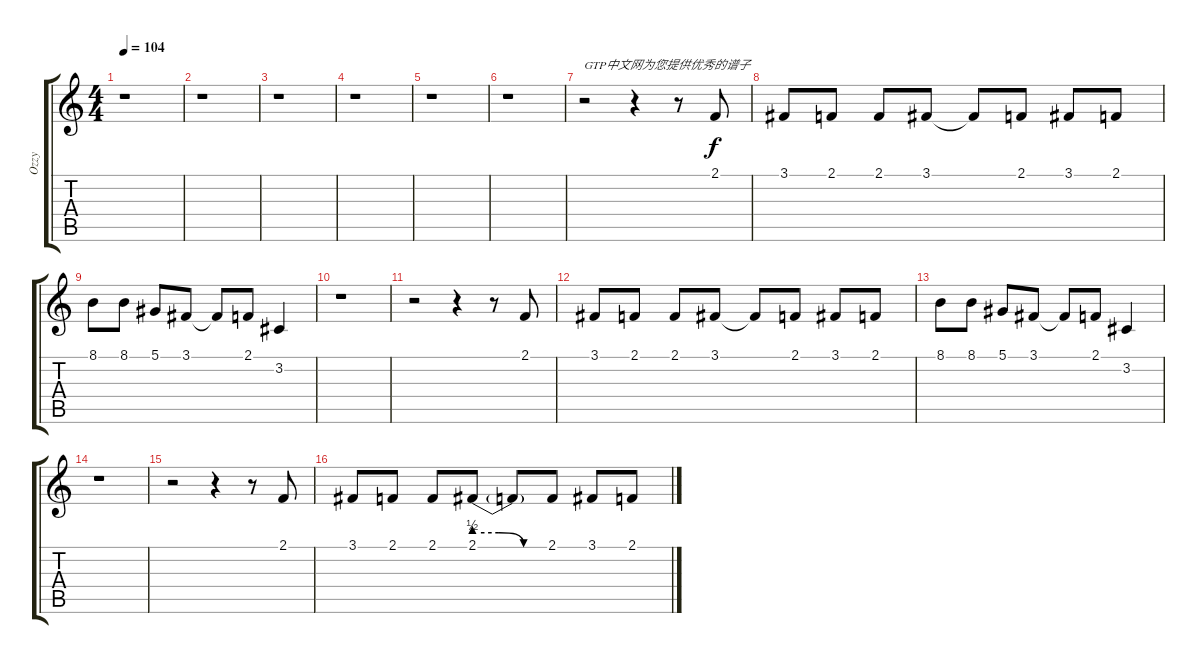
\track ("Ozzy" "Ozzy") {instrument lead6voice}
\staff {score tabs}
\tuning (Eb4 Bb3 Gb3 Db3 Ab2 Eb2) {hide}
\ts (4 4)
\tempo 104
\clef g2
\ks c
r.1{dy f} |
r.1 |
r.1 |
r.1 |
r.1 |
r.1 |
r.2{txt "GTP中文网为您提供优秀的谱子"} r.4 r.8 2.1.8 |
3.1.8 2.1.8 2.1.8 3.1.8 3.1{t}.8 2.1.8 3.1.8 2.1.8 |
8.1.8 8.1.8 5.1.8 3.1.8 3.1{t}.8 2.1.8 3.2.4 |
r.1 |
r.2 r.4 r.8 2.1.8 |
3.1.8 2.1.8 2.1.8 3.1.8 3.1{t}.8 2.1.8 3.1.8 2.1.8 |
8.1.8 8.1.8 5.1.8 3.1.8 3.1{t}.8 2.1.8 3.2.4 |
r.1 |
r.2 r.4 r.8 2.1.8 |
3.1.8 2.1.8 2.1.8 2.1{be (custom 0 2 20 2 40 0 60 0)}.8 2.1{t}.8 2.1.8 3.1.8 2.1.8
